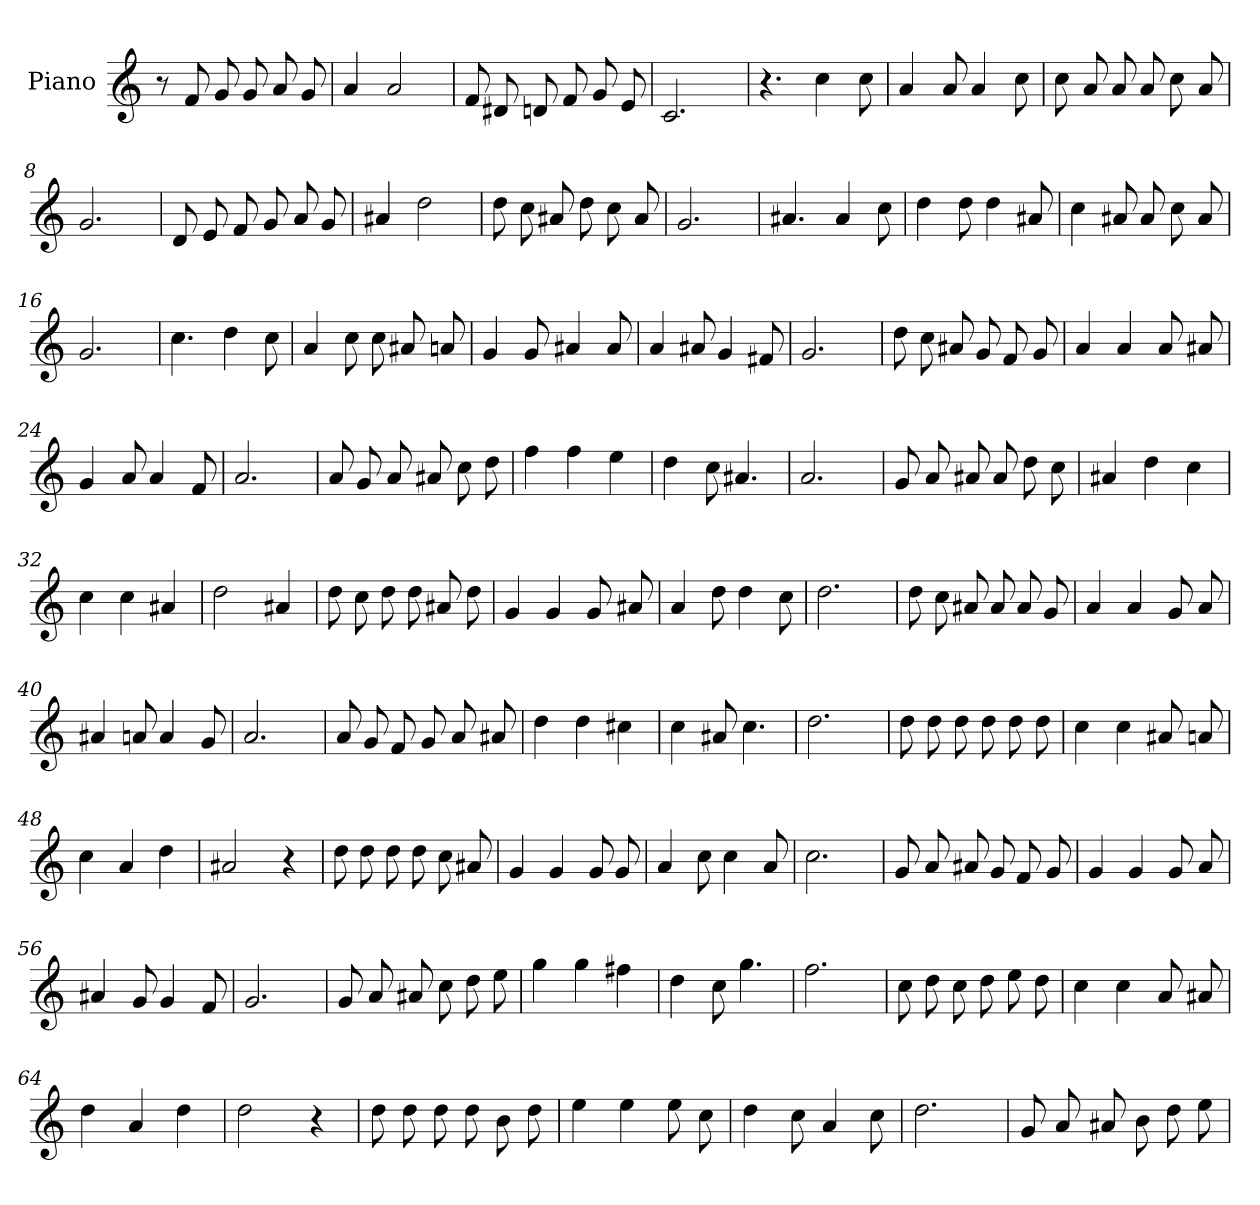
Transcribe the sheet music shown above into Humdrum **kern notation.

**kern
*part1
*staff1
*I"Piano
*I'Pno.
=1
8r
8f
8g
8g
8a
8g
=2
4a
2a
=3
8f
8d#
8d
8f
8g
8e
=4
2.c
=5
4.r
4cc
8cc
=6
4a
8a
4a
8cc
=7
8cc
8a
8a
8a
8cc
8a
=8
2.g
=9
8d
8e
8f
8g
8a
8g
=10
4a#
2dd
=11
8dd
8cc
8a#
8dd
8cc
8a#
=12
2.g
=13
4.a#
4a#
8cc
=14
4dd
8dd
4dd
8a#
=15
4cc
8a#
8a#
8cc
8a#
=16
2.g
=17
4.cc
4dd
8cc
=18
4a
8cc
8cc
8a#
8a
=19
4g
8g
4a#
8a#
=20
4a
8a#
4g
8f#
=21
2.g
=22
8dd
8cc
8a#
8g
8f
8g
=23
4a
4a
8a
8a#
=24
4g
8a
4a
8f
=25
2.a
=26
8a
8g
8a
8a#
8cc
8dd
=27
4ff
4ff
4ee
=28
4dd
8cc
4.a#
=29
2.a
=30
8g
8a
8a#
8a#
8dd
8cc
=31
4a#
4dd
4cc
=32
4cc
4cc
4a#
=33
2dd
4a#
=34
8dd
8cc
8dd
8dd
8a#
8dd
=35
4g
4g
8g
8a#
=36
4a
8dd
4dd
8cc
=37
2.dd
=38
8dd
8cc
8a#
8a#
8a#
8g
=39
4a
4a
8g
8a
=40
4a#
8a
4a
8g
=41
2.a
=42
8a
8g
8f
8g
8a
8a#
=43
4dd
4dd
4cc#
=44
4cc
8a#
4.cc
=45
2.dd
=46
8dd
8dd
8dd
8dd
8dd
8dd
=47
4cc
4cc
8a#
8a
=48
4cc
4a
4dd
=49
2a#
4r
=50
8dd
8dd
8dd
8dd
8cc
8a#
=51
4g
4g
8g
8g
=52
4a
8cc
4cc
8a
=53
2.cc
=54
8g
8a
8a#
8g
8f
8g
=55
4g
4g
8g
8a
=56
4a#
8g
4g
8f
=57
2.g
=58
8g
8a
8a#
8cc
8dd
8ee
=59
4gg
4gg
4ff#
=60
4dd
8cc
4.gg
=61
2.ff
=62
8cc
8dd
8cc
8dd
8ee
8dd
=63
4cc
4cc
8a
8a#
=64
4dd
4a
4dd
=65
2dd
4r
=66
8dd
8dd
8dd
8dd
8b
8dd
=67
4ee
4ee
8ee
8cc
=68
4dd
8cc
4a
8cc
=69
2.dd
=70
8g
8a
8a#
8b
8dd
8ee
=
*-
